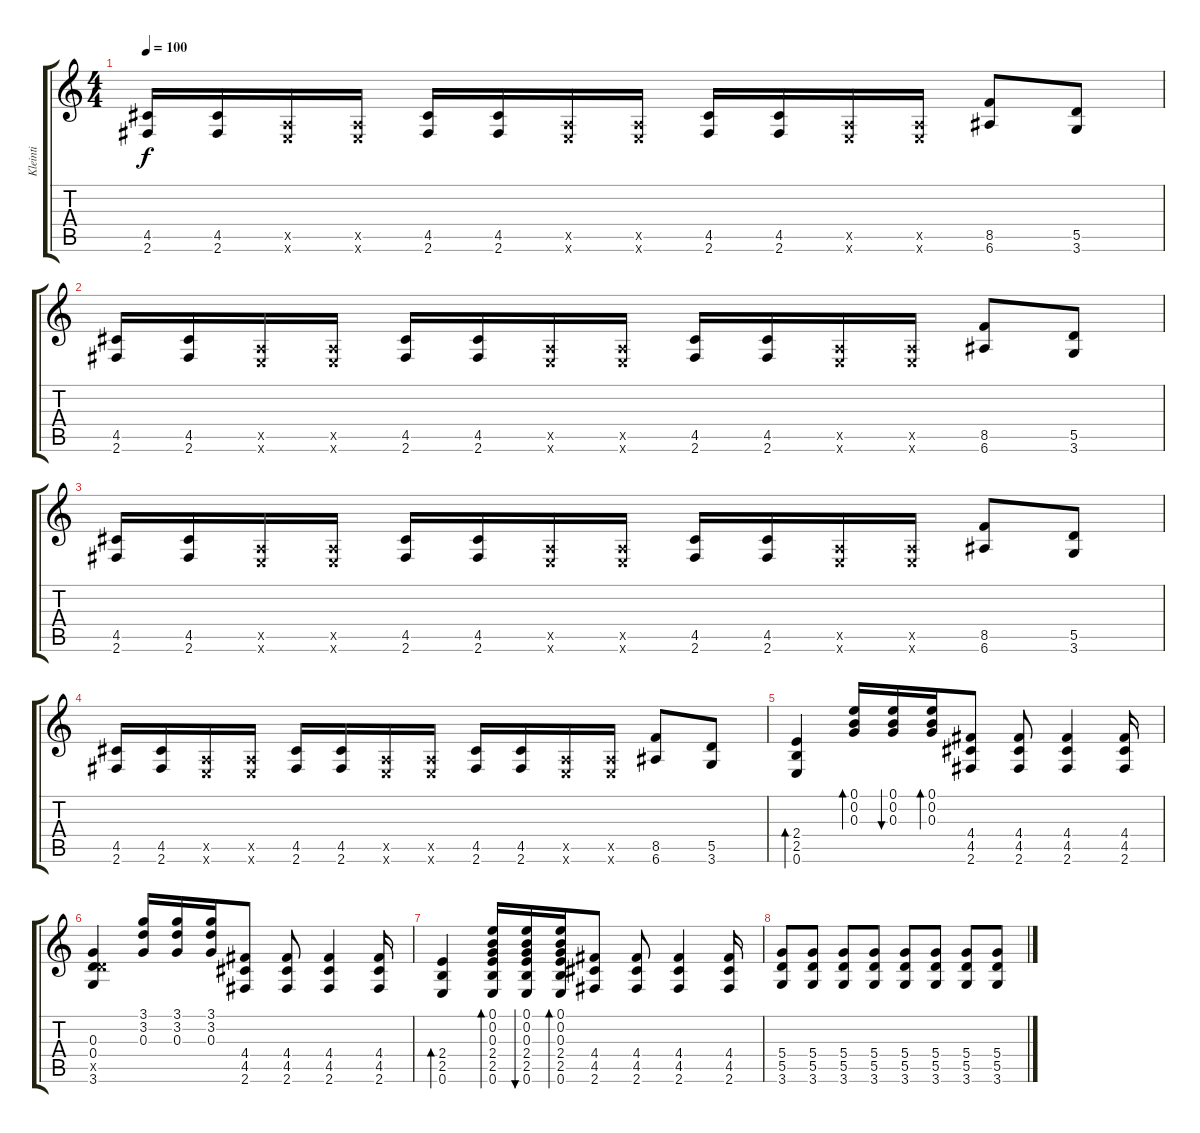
\track ("Kleinti" "Kleinti") {instrument acousticguitarnylon}
\staff {score tabs}
\tuning (E4 B3 G3 D3 A2 E2) {hide}
\ts (4 4)
\tempo 100
\clef g2
\ks c
(4.5 2.6).16{dy f} (4.5 2.6).16 (0.5{x} 0.6{x}).16 (0.5{x} 0.6{x}).16 (4.5 2.6).16 (4.5 2.6).16 (0.5{x} 0.6{x}).16 (0.5{x} 0.6{x}).16 (4.5 2.6).16 (4.5 2.6).16 (0.5{x} 0.6{x}).16 (0.5{x} 0.6{x}).16 (8.5 6.6).8 (5.5 3.6).8 |
(4.5 2.6).16 (4.5 2.6).16 (0.5{x} 0.6{x}).16 (0.5{x} 0.6{x}).16 (4.5 2.6).16 (4.5 2.6).16 (0.5{x} 0.6{x}).16 (0.5{x} 0.6{x}).16 (4.5 2.6).16 (4.5 2.6).16 (0.5{x} 0.6{x}).16 (0.5{x} 0.6{x}).16 (8.5 6.6).8 (5.5 3.6).8 |
(4.5 2.6).16 (4.5 2.6).16 (0.5{x} 0.6{x}).16 (0.5{x} 0.6{x}).16 (4.5 2.6).16 (4.5 2.6).16 (0.5{x} 0.6{x}).16 (0.5{x} 0.6{x}).16 (4.5 2.6).16 (4.5 2.6).16 (0.5{x} 0.6{x}).16 (0.5{x} 0.6{x}).16 (8.5 6.6).8 (5.5 3.6).8 |
(4.5 2.6).16 (4.5 2.6).16 (0.5{x} 0.6{x}).16 (0.5{x} 0.6{x}).16 (4.5 2.6).16 (4.5 2.6).16 (0.5{x} 0.6{x}).16 (0.5{x} 0.6{x}).16 (4.5 2.6).16 (4.5 2.6).16 (0.5{x} 0.6{x}).16 (0.5{x} 0.6{x}).16 (8.5 6.6).8 (5.5 3.6).8 |
(2.4 2.5 0.6).4{bd 60} (0.1 0.2 0.3).16{bd 60} (0.1 0.2 0.3).16{bu 60} (0.1 0.2 0.3).16{bd 60} (4.4 4.5 2.6).8 (4.4 4.5 2.6).8 (4.4 4.5 2.6).4 (4.4 4.5 2.6).16 |
(0.3 0.4 5.5{x} 3.6).4 (3.1 3.2 0.3).16 (3.1 3.2 0.3).16 (3.1 3.2 0.3).16 (4.4 4.5 2.6).8 (4.4 4.5 2.6).8 (4.4 4.5 2.6).4 (4.4 4.5 2.6).16 |
(2.4 2.5 0.6).4{bd 60} (0.1 0.2 0.3 2.4 2.5 0.6).16{bd 60} (0.1 0.2 0.3 2.4 2.5 0.6).16{bu 60} (0.1 0.2 0.3 2.4 2.5 0.6).16{bd 60} (4.4 4.5 2.6).8 (4.4 4.5 2.6).8 (4.4 4.5 2.6).4 (4.4 4.5 2.6).16 |
(5.4 5.5 3.6).8 (5.4 5.5 3.6).8 (5.4 5.5 3.6).8 (5.4 5.5 3.6).8 (5.4 5.5 3.6).8 (5.4 5.5 3.6).8 (5.4 5.5 3.6).8 (5.4 5.5 3.6).8
